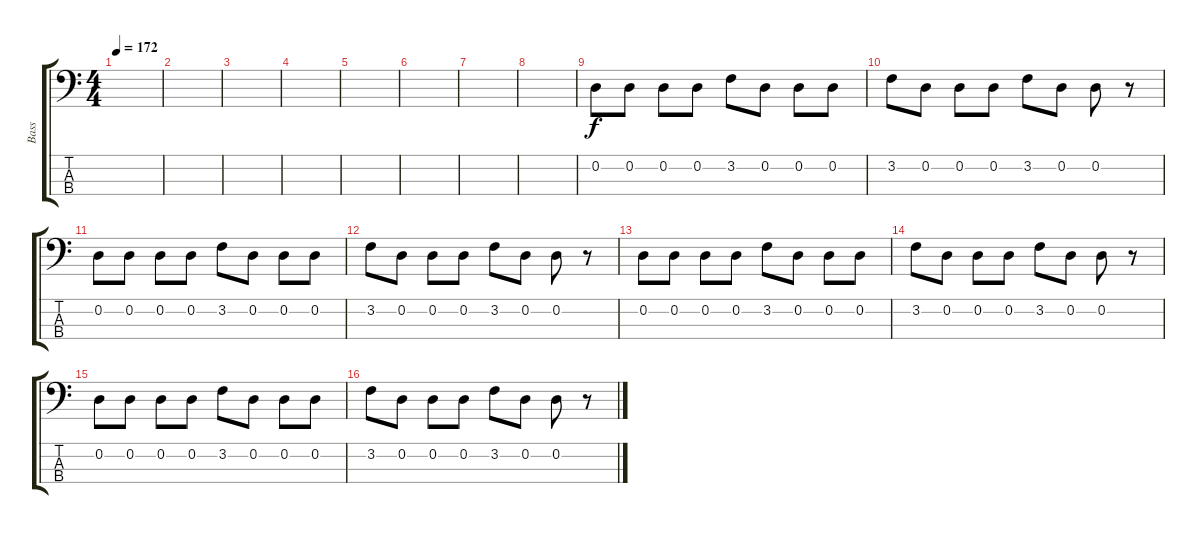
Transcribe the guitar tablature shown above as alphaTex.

\track ("Bass" "Bass") {instrument electricbassfinger}
\staff {score tabs}
\tuning (G2 D2 A1 D1) {hide}
\ts (4 4)
\tempo 172
\clef f4
\ks c
|
|
|
|
|
|
|
|
0.2.8 0.2.8 0.2.8 0.2.8 3.2.8 0.2.8 0.2.8 0.2.8 |
3.2.8 0.2.8 0.2.8 0.2.8 3.2.8 0.2.8 0.2.8 r.8 |
0.2.8 0.2.8 0.2.8 0.2.8 3.2.8 0.2.8 0.2.8 0.2.8 |
3.2.8 0.2.8 0.2.8 0.2.8 3.2.8 0.2.8 0.2.8 r.8 |
0.2.8 0.2.8 0.2.8 0.2.8 3.2.8 0.2.8 0.2.8 0.2.8 |
3.2.8 0.2.8 0.2.8 0.2.8 3.2.8 0.2.8 0.2.8 r.8 |
0.2.8 0.2.8 0.2.8 0.2.8 3.2.8 0.2.8 0.2.8 0.2.8 |
3.2.8 0.2.8 0.2.8 0.2.8 3.2.8 0.2.8 0.2.8 r.8
